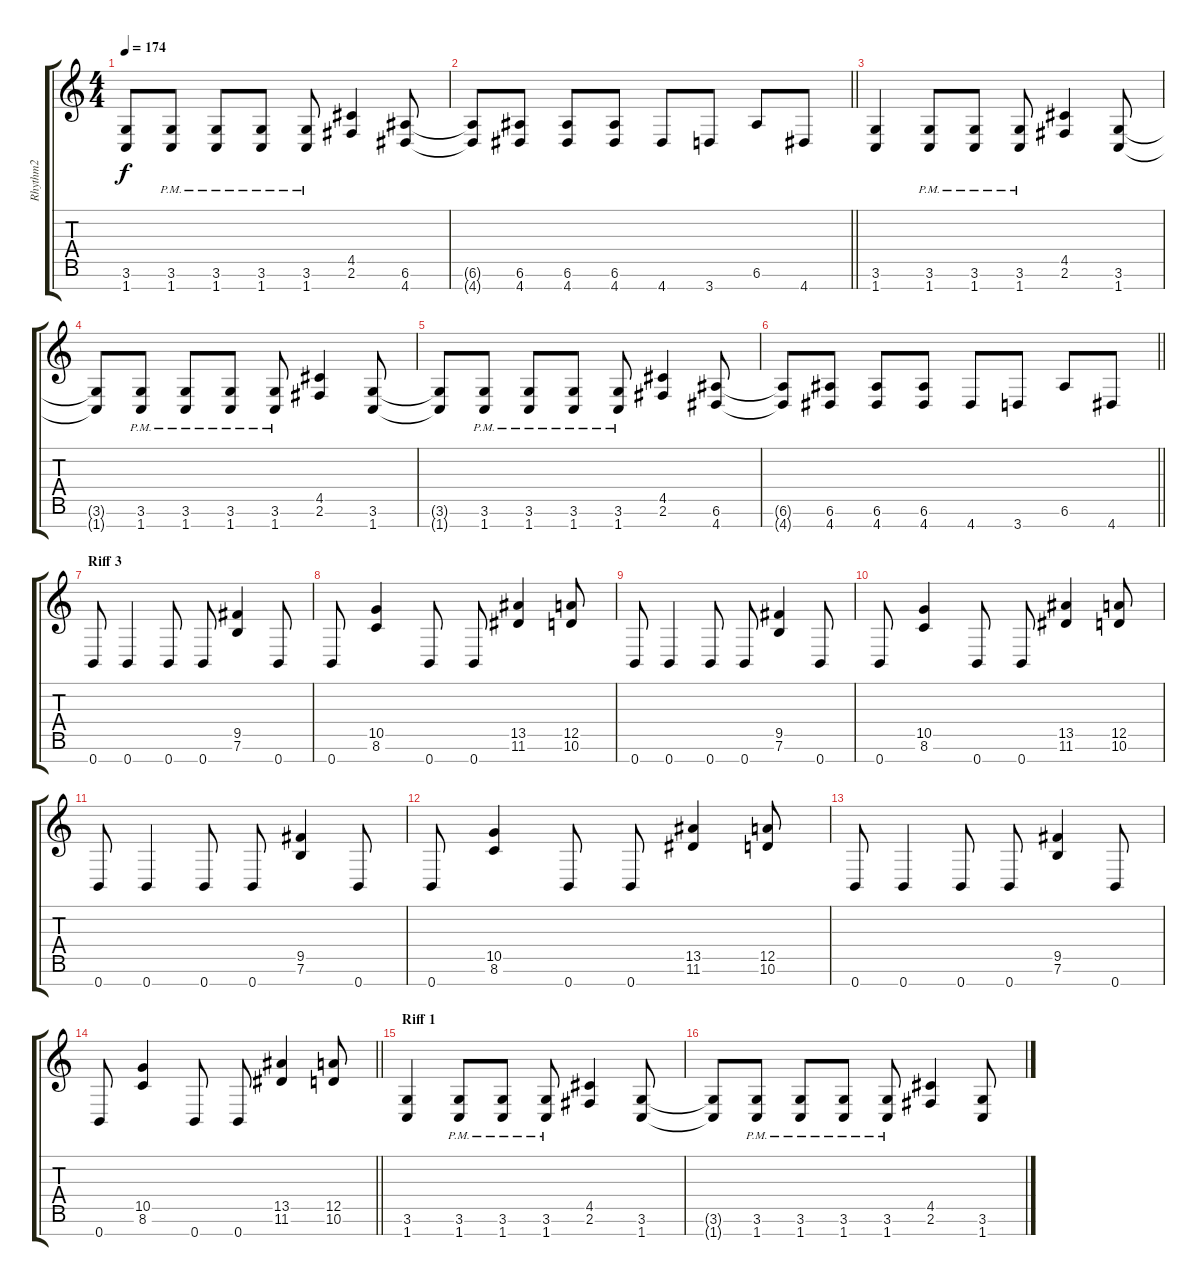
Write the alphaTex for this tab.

\track ("Rhythm2" "Rhythm2") {instrument overdrivenguitar}
\staff {score tabs}
\tuning (E4 B3 G3 D3 A2 E2 B1) {hide}
\ts (4 4)
\tempo 174
\clef g2
\ks c
(3.6{t} 1.7{t}).8{dy f} (3.6{pm} 1.7{pm}).8 (3.6{pm} 1.7{pm}).8 (3.6{pm} 1.7{pm}).8 (3.6{pm} 1.7{pm}).8 (4.5 2.6).4 (6.6 4.7).8 |
\barLineRight lightlight
(6.6{t} 4.7{t}).8 (6.6 4.7).8 (6.6 4.7).8 (6.6 4.7).8 4.7.8 3.7.8 6.6.8 4.7.8 |
(3.6 1.7).4 (3.6{pm} 1.7{pm}).8 (3.6{pm} 1.7{pm}).8 (3.6{pm} 1.7{pm}).8 (4.5 2.6).4 (3.6 1.7).8 |
(3.6{t} 1.7{t}).8 (3.6{pm} 1.7{pm}).8 (3.6{pm} 1.7{pm}).8 (3.6{pm} 1.7{pm}).8 (3.6{pm} 1.7{pm}).8 (4.5 2.6).4 (3.6 1.7).8 |
(3.6{t} 1.7{t}).8 (3.6{pm} 1.7{pm}).8 (3.6{pm} 1.7{pm}).8 (3.6{pm} 1.7{pm}).8 (3.6{pm} 1.7{pm}).8 (4.5 2.6).4 (6.6 4.7).8 |
\barLineRight lightlight
(6.6{t} 4.7{t}).8 (6.6 4.7).8 (6.6 4.7).8 (6.6 4.7).8 4.7.8 3.7.8 6.6.8 4.7.8 |
\section ("" "Riff 3")
0.7.8 0.7.4 0.7.8 0.7.8 (9.5 7.6).4 0.7.8 |
0.7.8 (10.5 8.6).4 0.7.8 0.7.8 (13.5 11.6).4 (12.5 10.6).8 |
0.7.8 0.7.4 0.7.8 0.7.8 (9.5 7.6).4 0.7.8 |
0.7.8 (10.5 8.6).4 0.7.8 0.7.8 (13.5 11.6).4 (12.5 10.6).8 |
0.7.8 0.7.4 0.7.8 0.7.8 (9.5 7.6).4 0.7.8 |
0.7.8 (10.5 8.6).4 0.7.8 0.7.8 (13.5 11.6).4 (12.5 10.6).8 |
0.7.8 0.7.4 0.7.8 0.7.8 (9.5 7.6).4 0.7.8 |
\barLineRight lightlight
0.7.8 (10.5 8.6).4 0.7.8 0.7.8 (13.5 11.6).4 (12.5 10.6).8 |
\section ("" "Riff 1")
(3.6 1.7).4 (3.6{pm} 1.7{pm}).8 (3.6{pm} 1.7{pm}).8 (3.6{pm} 1.7{pm}).8 (4.5 2.6).4 (3.6 1.7).8 |
(3.6{t} 1.7{t}).8 (3.6{pm} 1.7{pm}).8 (3.6{pm} 1.7{pm}).8 (3.6{pm} 1.7{pm}).8 (3.6{pm} 1.7{pm}).8 (4.5 2.6).4 (3.6 1.7).8
